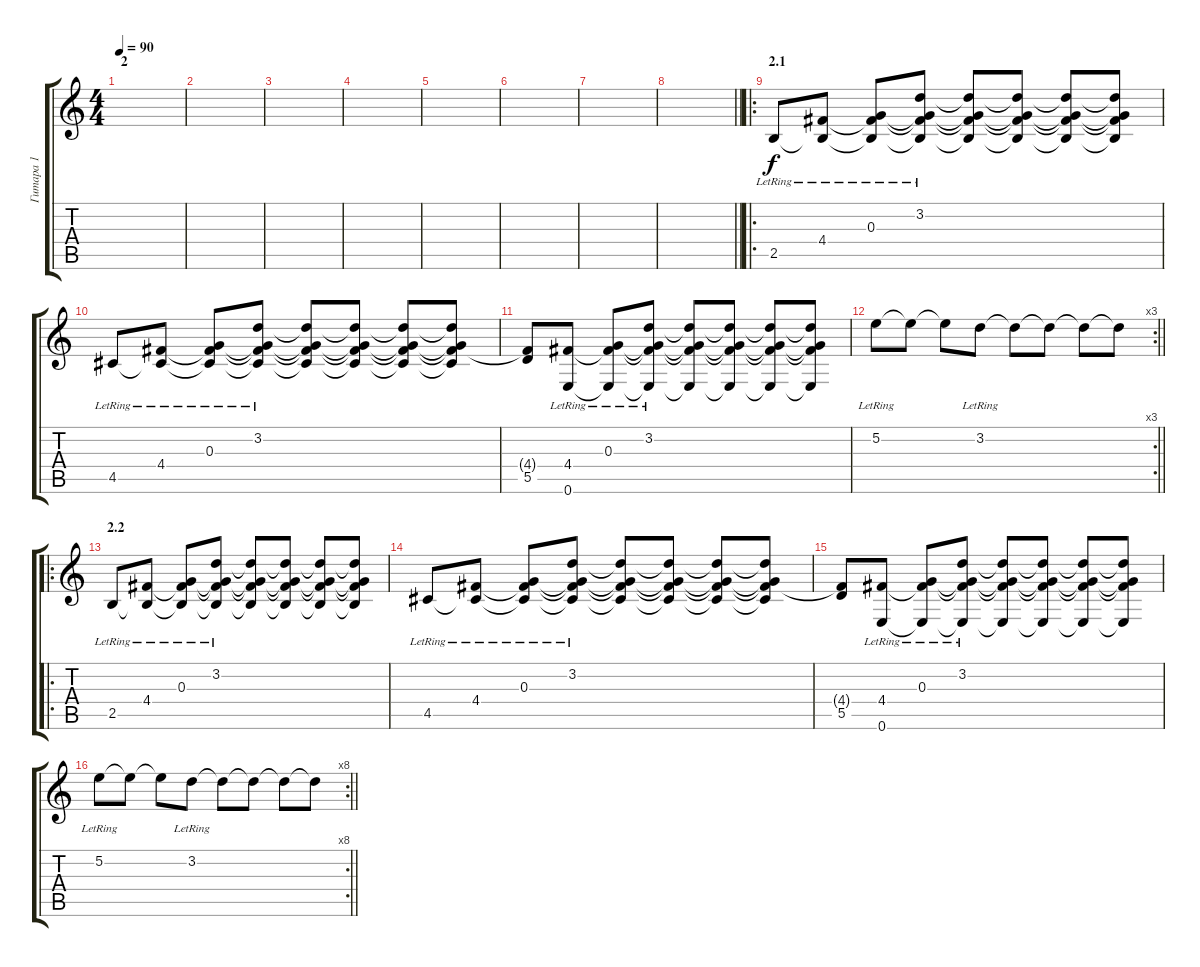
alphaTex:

\track ("Гитара 1" "Гитара 1") {instrument electricguitarclean}
\staff {score tabs}
\tuning (E4 B3 G3 D3 A2 E2) {hide}
\ts (4 4)
\section ("" "2")
\tempo 90
\clef g2
\ks c
|
|
|
|
|
|
|
\barLineRight lightlight
|
\ro
\section ("" "2.1")
2.5{lr}.8 (4.4{lr} 2.5{t}).8 (0.3{lr} 4.4{t} 2.5{t}).8 (3.2{lr} 0.3{t} 4.4{t} 2.5{t}).8 (3.2{t} 0.3{t} 4.4{t} 2.5{t}).8 (3.2{t} 0.3{t} 4.4{t} 2.5{t}).8 (3.2{t} 0.3{t} 4.4{t} 2.5{t}).8 (3.2{t} 0.3{t} 4.4{t} 2.5{t}).8 |
4.5{lr}.8 (4.4{lr} 4.5{t}).8 (0.3{lr} 4.4{t} 4.5{t}).8 (3.2{lr} 0.3{t} 4.4{t} 4.5{t}).8 (3.2{t} 0.3{t} 4.4{t} 4.5{t}).8 (3.2{t} 0.3{t} 4.4{t} 4.5{t}).8 (3.2{t} 0.3{t} 4.4{t} 4.5{t}).8 (3.2{t} 0.3{t} 4.4{t} 4.5{t}).8 |
(4.4{t} 5.5).8 (4.4{lr} 0.6).8 (0.3{lr} 4.4{t} 0.6{t}).8 (3.2{lr} 0.3{t} 4.4{t} 0.6{t}).8 (3.2{t} 0.3{t} 4.4{t} 0.6{t}).8 (3.2{t} 0.3{t} 4.4{t} 0.6{t}).8 (3.2{t} 0.3{t} 4.4{t} 0.6{t}).8 (3.2{t} 0.3{t} 4.4{t} 0.6{t}).8 |
\rc 3
\barLineRight lightlight
5.2{lr}.8 5.2{t}.8 5.2{t}.8 3.2{lr}.8 3.2{t}.8 3.2{t}.8 3.2{t}.8 3.2{t}.8 |
\ro
\section ("" "2.2")
2.5{lr}.8 (4.4{lr} 2.5{t}).8 (0.3{lr} 4.4{t} 2.5{t}).8 (3.2{lr} 0.3{t} 4.4{t} 2.5{t}).8 (3.2{t} 0.3{t} 4.4{t} 2.5{t}).8 (3.2{t} 0.3{t} 4.4{t} 2.5{t}).8 (3.2{t} 0.3{t} 4.4{t} 2.5{t}).8 (3.2{t} 0.3{t} 4.4{t} 2.5{t}).8 |
4.5{lr}.8 (4.4{lr} 4.5{t}).8 (0.3{lr} 4.4{t} 4.5{t}).8 (3.2{lr} 0.3{t} 4.4{t} 4.5{t}).8 (3.2{t} 0.3{t} 4.4{t} 4.5{t}).8 (3.2{t} 0.3{t} 4.4{t} 4.5{t}).8 (3.2{t} 0.3{t} 4.4{t} 4.5{t}).8 (3.2{t} 0.3{t} 4.4{t} 4.5{t}).8 |
(4.4{t} 5.5).8 (4.4{lr} 0.6).8 (0.3{lr} 4.4{t} 0.6{t}).8 (3.2{lr} 0.3{t} 4.4{t} 0.6{t}).8 (3.2{t} 0.3{t} 4.4{t} 0.6{t}).8 (3.2{t} 0.3{t} 4.4{t} 0.6{t}).8 (3.2{t} 0.3{t} 4.4{t} 0.6{t}).8 (3.2{t} 0.3{t} 4.4{t} 0.6{t}).8 |
\rc 8
\barLineRight lightlight
5.2{lr}.8 5.2{t}.8 5.2{t}.8 3.2{lr}.8 3.2{t}.8 3.2{t}.8 3.2{t}.8 3.2{t}.8
